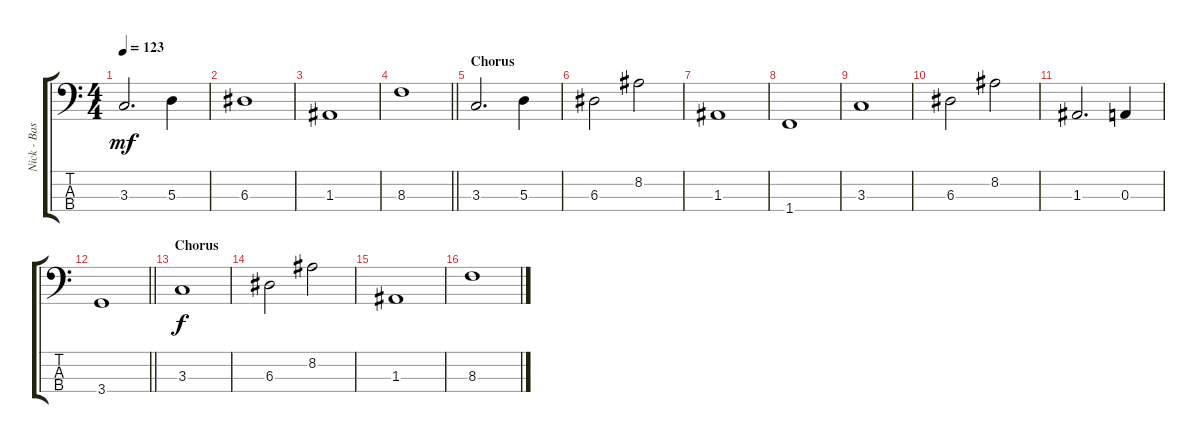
\track ("Nick - Bass" "Nick - Bas") {instrument electricbasspick}
\staff {score tabs}
\tuning (G2 D2 A1 E1) {hide}
\ts (4 4)
\tempo 123
\clef f4
\ks c
3.3.2{d dy mf} 5.3.4 |
6.3.1 |
1.3.1 |
\barLineRight lightlight
8.3.1 |
\section ("" "Chorus")
3.3.2{d} 5.3.4 |
6.3.2 8.2.2 |
1.3.1 |
1.4.1 |
3.3.1 |
6.3.2 8.2.2 |
1.3.2{d} 0.3.4 |
\barLineRight lightlight
3.4.1 |
\section ("" "Chorus")
3.3.1{dy f} |
6.3.2 8.2.2 |
1.3.1 |
8.3.1
